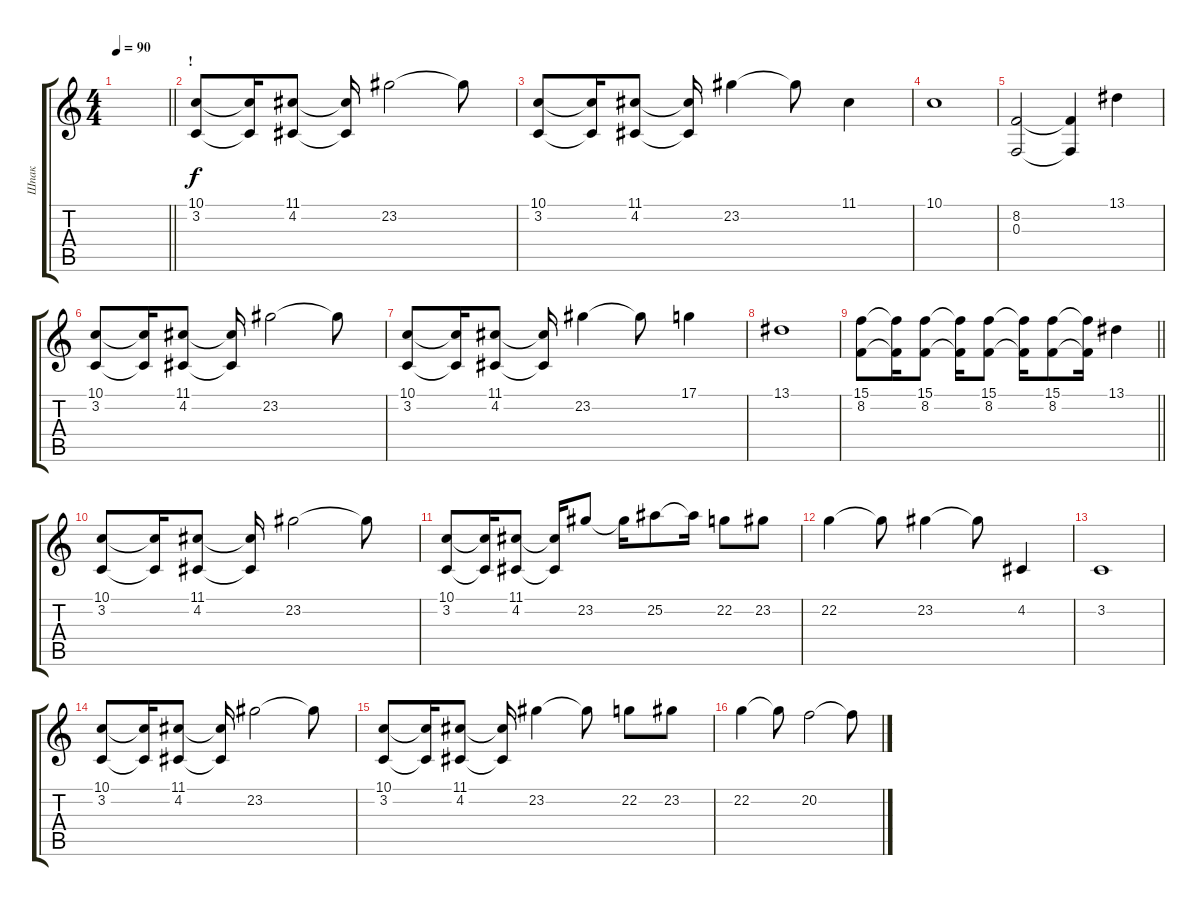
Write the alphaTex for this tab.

\track ("Шпак" "Шпак") {instrument pad4choir}
\staff {score tabs}
\tuning (D4 A3 F3 C3 G2 C2) {hide}
\ts (4 4)
\tempo 90
\clef g2
\barLineRight lightlight
\ks c
|
\section ("" "!")
(10.1 3.2).8 (10.1{t} 3.2{t}).16 (11.1 4.2).8 (11.1{t} 4.2{t}).16 23.2.2 23.2{t}.8 |
(10.1 3.2).8 (10.1{t} 3.2{t}).16 (11.1 4.2).8 (11.1{t} 4.2{t}).16 23.2.4 23.2{t}.8 11.1.4 |
10.1.1 |
(8.2 0.3).2 (8.2{t} 0.3{t}).4 13.1.4 |
(10.1 3.2).8 (10.1{t} 3.2{t}).16 (11.1 4.2).8 (11.1{t} 4.2{t}).16 23.2.2 23.2{t}.8 |
(10.1 3.2).8 (10.1{t} 3.2{t}).16 (11.1 4.2).8 (11.1{t} 4.2{t}).16 23.2.4 23.2{t}.8 17.1.4 |
13.1.1 |
\barLineRight lightlight
(15.1 8.2).8 (15.1{t} 8.2{t}).16 (15.1 8.2).8 (15.1{t} 8.2{t}).16 (15.1 8.2).8 (15.1{t} 8.2{t}).16 (15.1 8.2).8 (15.1{t} 8.2{t}).16 13.1.4 |
(10.1 3.2).8 (10.1{t} 3.2{t}).16 (11.1 4.2).8 (11.1{t} 4.2{t}).16 23.2.2 23.2{t}.8 |
(10.1 3.2).8 (10.1{t} 3.2{t}).16 (11.1 4.2).8 (11.1{t} 4.2{t}).16 23.2.8 23.2{t}.16 25.2.8 25.2{t}.16 22.2.8 23.2.8 |
22.2.4 22.2{t}.8 23.2.4 23.2{t}.8 4.2.4 |
3.2.1 |
(10.1 3.2).8 (10.1{t} 3.2{t}).16 (11.1 4.2).8 (11.1{t} 4.2{t}).16 23.2.2 23.2{t}.8 |
(10.1 3.2).8 (10.1{t} 3.2{t}).16 (11.1 4.2).8 (11.1{t} 4.2{t}).16 23.2.4 23.2{t}.8 22.2.8 23.2.8 |
22.2.4 22.2{t}.8 20.2.2 20.2{t}.8
